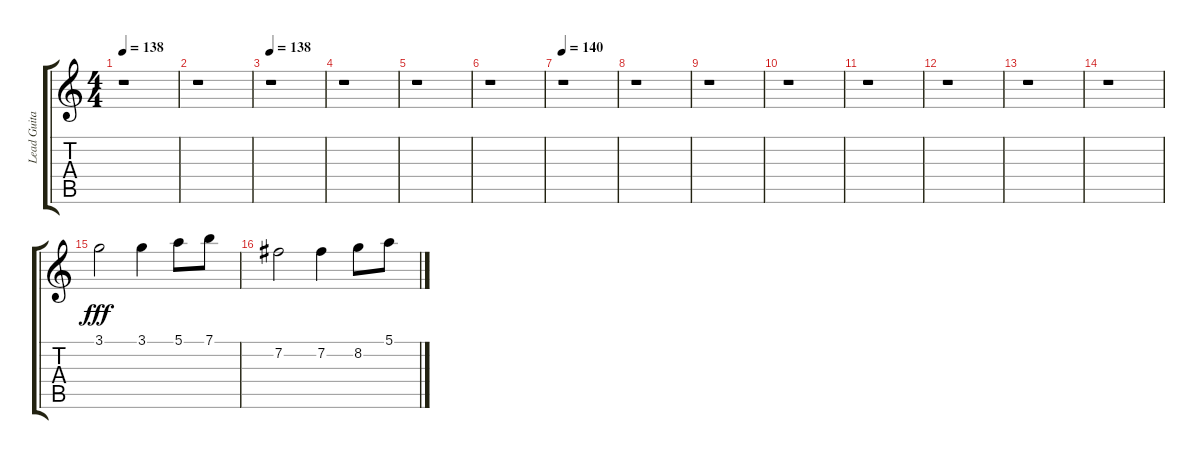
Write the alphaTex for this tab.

\track ("Lead Guitar" "Lead Guita") {instrument distortionguitar}
\staff {score tabs}
\tuning (E4 B3 G3 D3 A2 E2) {hide}
\ts (4 4)
\tempo 138
\clef g2
\ks c
r.1{dy f} |
r.1 |
\tempo 138
r.1 |
r.1 |
r.1 |
r.1 |
\tempo 140
r.1 |
r.1 |
r.1 |
r.1 |
r.1 |
r.1 |
r.1 |
r.1 |
3.1.2{dy fff} 3.1.4 5.1.8 7.1.8 |
7.2.2 7.2.4 8.2.8 5.1.8
